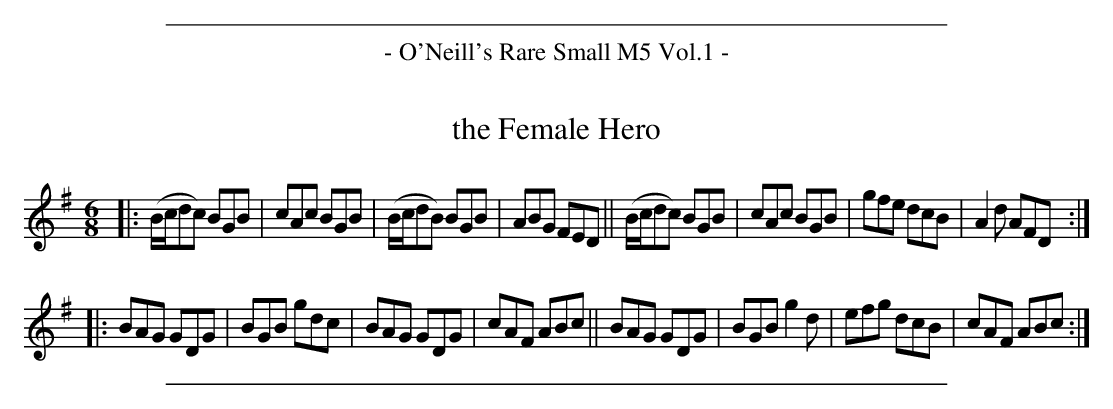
X:1
T: the Female Hero
M: 6/8
L: 1/8
K: G
|:\
(B/c/dc) BGB | cAc BGB | (B/c/dB) BGB | ABG FED ||\
(B/c/dc) BGB | cAc BGB | gfe dcB | A2d AFD :|
|:\
BAG GDG | BGB gdc | BAG GDG | cAF ABc ||\
BAG GDG | BGB g2d | efg dcB | cAF ABc :|
